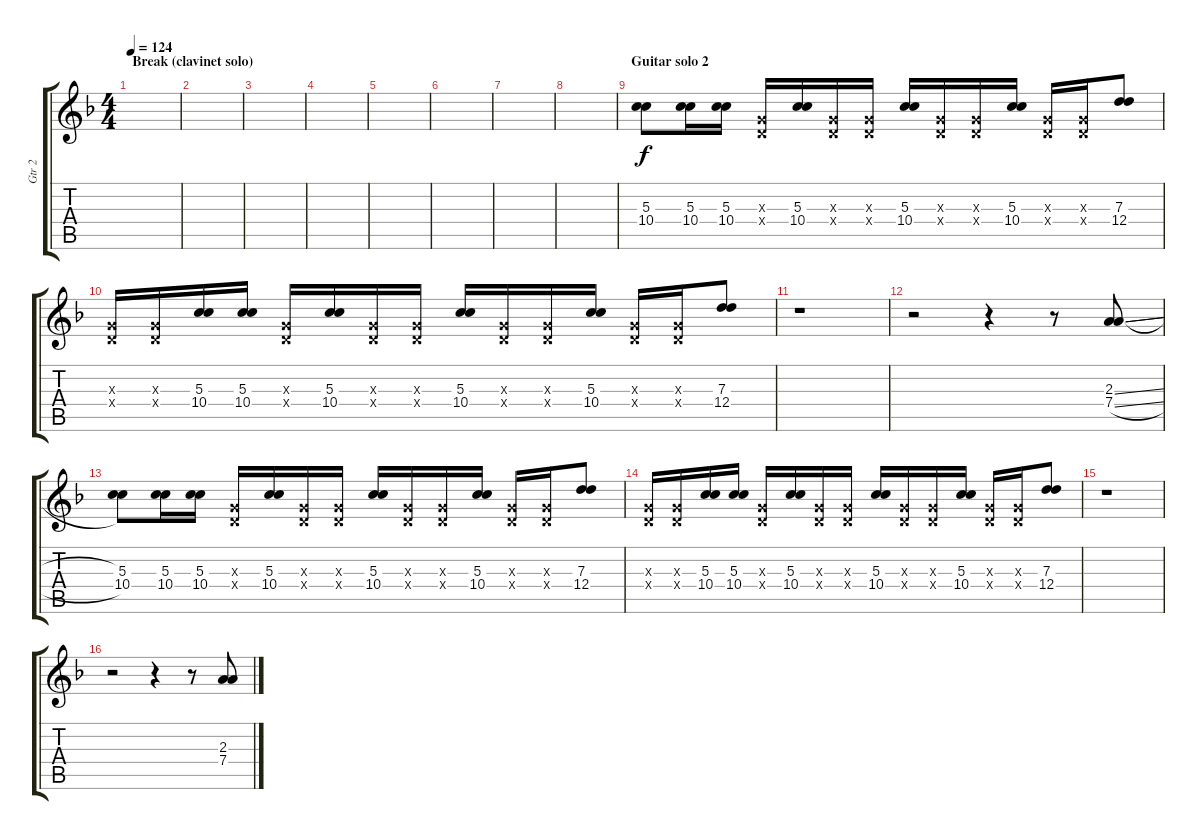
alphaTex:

\track ("Gtr 2" "Gtr 2") {instrument electricguitarclean}
\staff {score tabs}
\tuning (E4 B3 G3 D3 A2 E2) {hide}
\ts (4 4)
\section ("" "Break (clavinet solo)")
\tempo 124
\clef g2
\ks f
|
|
|
|
|
|
|
|
\section ("" "Guitar solo 2")
(5.3 10.4).8 (5.3 10.4).16 (5.3 10.4).16 (0.3{x} 0.4{x}).16 (5.3 10.4).16 (0.3{x} 0.4{x}).16 (0.3{x} 0.4{x}).16 (5.3 10.4).16 (0.3{x} 0.4{x}).16 (0.3{x} 0.4{x}).16 (5.3 10.4).16 (0.3{x} 0.4{x}).16 (0.3{x} 0.4{x}).16 (7.3 12.4).8 |
(0.3{x} 0.4{x}).16 (0.3{x} 0.4{x}).16 (5.3 10.4).16 (5.3 10.4).16 (0.3{x} 0.4{x}).16 (5.3 10.4).16 (0.3{x} 0.4{x}).16 (0.3{x} 0.4{x}).16 (5.3 10.4).16 (0.3{x} 0.4{x}).16 (0.3{x} 0.4{x}).16 (5.3 10.4).16 (0.3{x} 0.4{x}).16 (0.3{x} 0.4{x}).16 (7.3 12.4).8 |
r.1 |
r.2 r.4 r.8 (2.3{sl} 7.4{sl}).8 |
(5.3 10.4).8 (5.3 10.4).16 (5.3 10.4).16 (0.3{x} 0.4{x}).16 (5.3 10.4).16 (0.3{x} 0.4{x}).16 (0.3{x} 0.4{x}).16 (5.3 10.4).16 (0.3{x} 0.4{x}).16 (0.3{x} 0.4{x}).16 (5.3 10.4).16 (0.3{x} 0.4{x}).16 (0.3{x} 0.4{x}).16 (7.3 12.4).8 |
(0.3{x} 0.4{x}).16 (0.3{x} 0.4{x}).16 (5.3 10.4).16 (5.3 10.4).16 (0.3{x} 0.4{x}).16 (5.3 10.4).16 (0.3{x} 0.4{x}).16 (0.3{x} 0.4{x}).16 (5.3 10.4).16 (0.3{x} 0.4{x}).16 (0.3{x} 0.4{x}).16 (5.3 10.4).16 (0.3{x} 0.4{x}).16 (0.3{x} 0.4{x}).16 (7.3 12.4).8 |
r.1 |
r.2 r.4 r.8 (2.3{sl} 7.4{sl}).8
